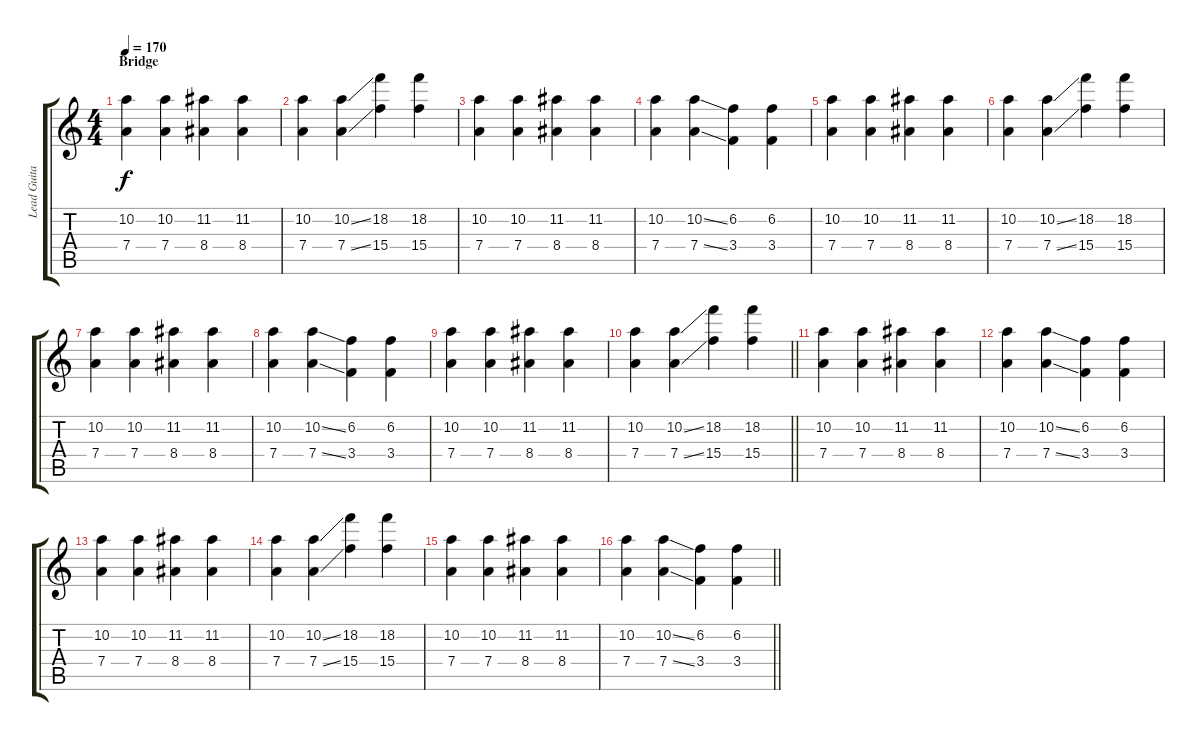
\track ("Lead Guitar" "Lead Guita") {instrument distortionguitar}
\staff {score tabs}
\tuning (E4 B3 G3 D3 A2 E2) {hide}
\ts (4 4)
\section ("" "Bridge")
\tempo 170
\clef g2
\ks c
(10.2 7.4).4{dy f} (10.2 7.4).4 (11.2 8.4).4 (11.2 8.4).4 |
(10.2 7.4).4 (10.2{ss} 7.4{ss}).4 (18.2 15.4).4 (18.2 15.4).4 |
(10.2 7.4).4 (10.2 7.4).4 (11.2 8.4).4 (11.2 8.4).4 |
(10.2 7.4).4 (10.2{ss} 7.4{ss}).4 (6.2 3.4).4 (6.2 3.4).4 |
(10.2 7.4).4 (10.2 7.4).4 (11.2 8.4).4 (11.2 8.4).4 |
(10.2 7.4).4 (10.2{ss} 7.4{ss}).4 (18.2 15.4).4 (18.2 15.4).4 |
(10.2 7.4).4 (10.2 7.4).4 (11.2 8.4).4 (11.2 8.4).4 |
(10.2 7.4).4 (10.2{ss} 7.4{ss}).4 (6.2 3.4).4 (6.2 3.4).4 |
(10.2 7.4).4 (10.2 7.4).4 (11.2 8.4).4 (11.2 8.4).4 |
\barLineRight lightlight
(10.2 7.4).4 (10.2{ss} 7.4{ss}).4 (18.2 15.4).4 (18.2 15.4).4 |
(10.2 7.4).4 (10.2 7.4).4 (11.2 8.4).4 (11.2 8.4).4 |
(10.2 7.4).4 (10.2{ss} 7.4{ss}).4 (6.2 3.4).4 (6.2 3.4).4 |
(10.2 7.4).4 (10.2 7.4).4 (11.2 8.4).4 (11.2 8.4).4 |
(10.2 7.4).4 (10.2{ss} 7.4{ss}).4 (18.2 15.4).4 (18.2 15.4).4 |
(10.2 7.4).4 (10.2 7.4).4 (11.2 8.4).4 (11.2 8.4).4 |
\barLineRight lightlight
(10.2 7.4).4 (10.2{ss} 7.4{ss}).4 (6.2 3.4).4 (6.2 3.4).4
